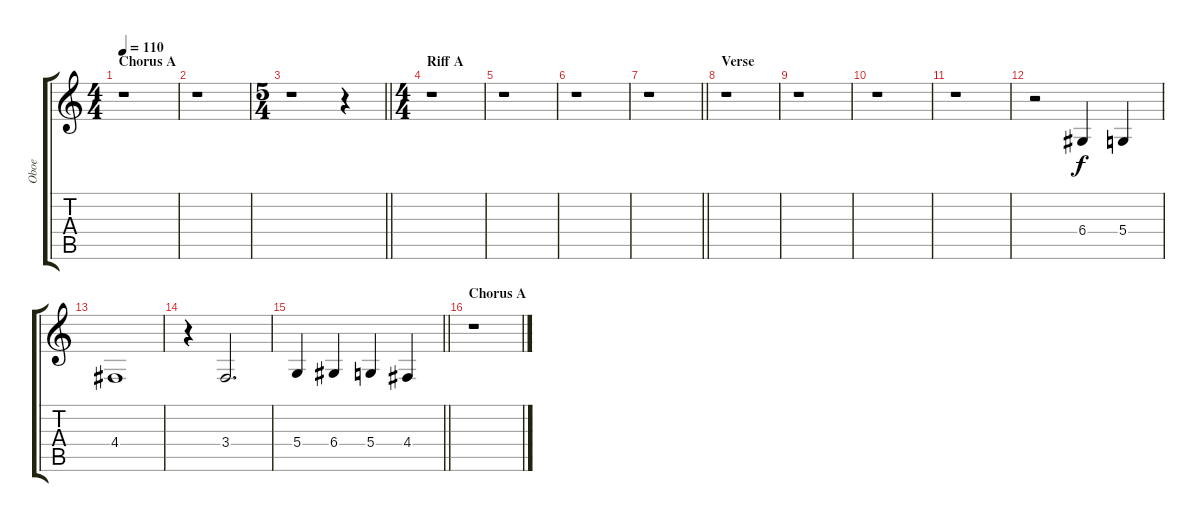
\track ("Oboe" "Oboe") {instrument oboe}
\staff {score tabs}
\tuning (E4 B3 G3 D3 A2 E2) {hide}
\ts (4 4)
\section ("" "Chorus A")
\tempo 110
\clef g2
\ks c
r.1{dy f} |
r.1 |
\ts (5 4)
\barLineRight lightlight
r.1 r.4 |
\ts (4 4)
\section ("" "Riff A")
r.1 |
r.1 |
r.1 |
\barLineRight lightlight
r.1 |
\section ("" "Verse")
r.1 |
r.1 |
r.1 |
r.1 |
r.2 6.4.4 5.4.4 |
4.4.1 |
r.4 3.4.2{d} |
\barLineRight lightlight
5.4.4 6.4.4 5.4.4 4.4.4 |
\section ("" "Chorus A")
r.1
